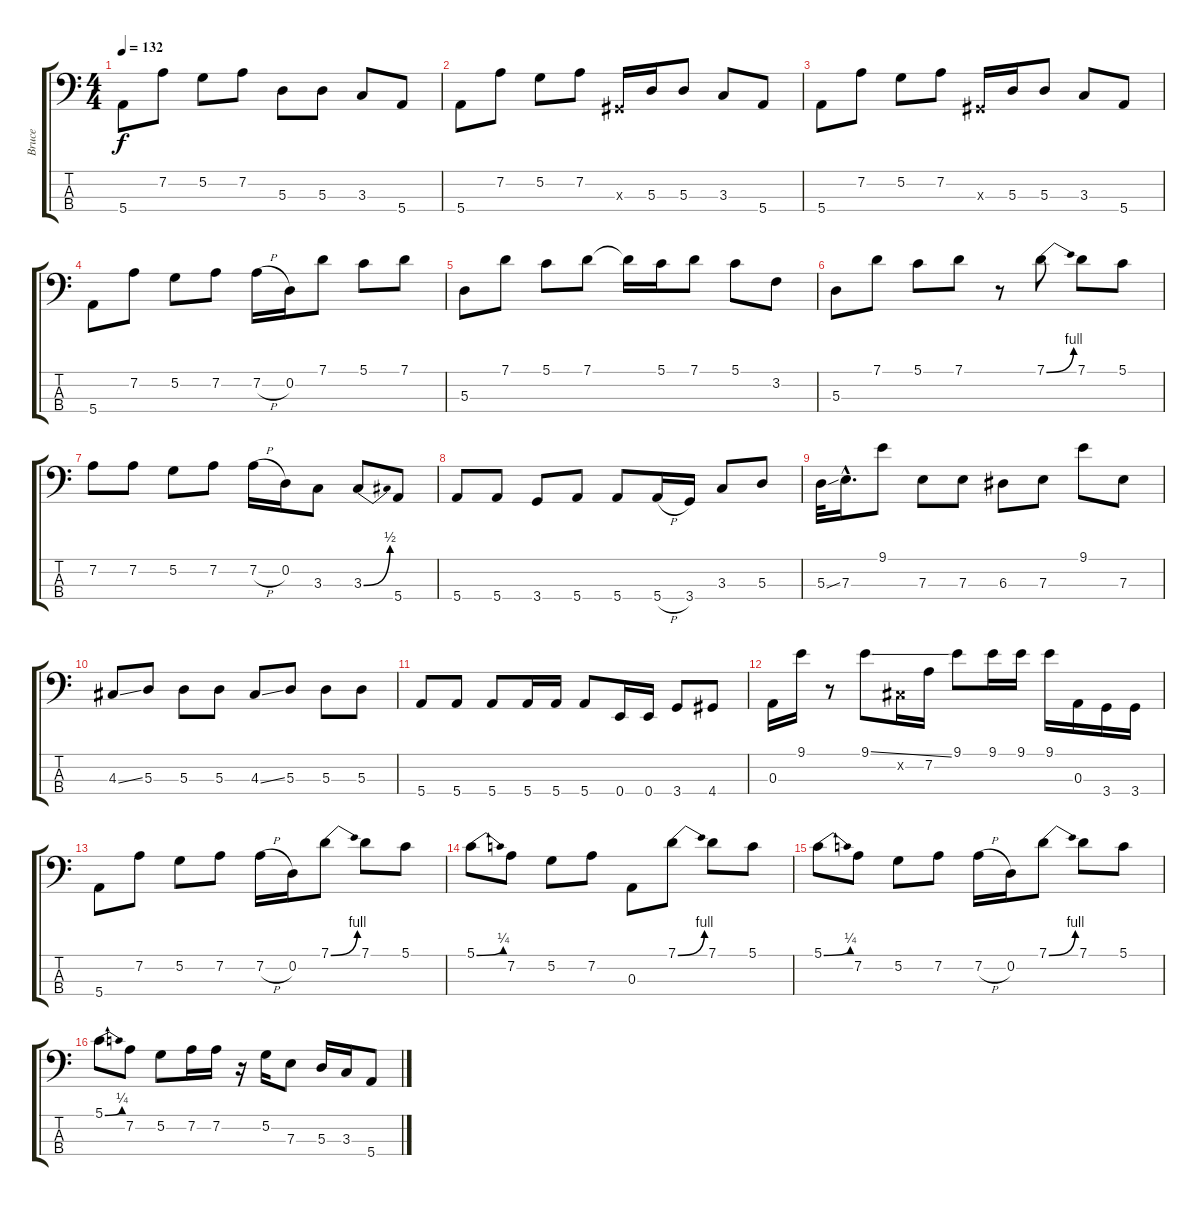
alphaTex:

\track ("Bruce" "Bruce") {instrument electricbassfinger}
\staff {score tabs}
\tuning (G2 D2 A1 E1) {hide}
\ts (4 4)
\tempo 132
\clef f4
\ks c
5.4.8{dy f} 7.2.8 5.2.8 7.2.8 5.3.8 5.3.8 3.3.8 5.4.8 |
5.4.8 7.2.8 5.2.8 7.2.8 -1.3{x}.16 5.3.16 5.3.8 3.3.8 5.4.8 |
5.4.8 7.2.8 5.2.8 7.2.8 -1.3{x}.16 5.3.16 5.3.8 3.3.8 5.4.8 |
5.4.8 7.2.8 5.2.8 7.2.8 7.2{h}.16 0.2.16 7.1.8 5.1.8 7.1.8 |
5.3.8 7.1.8 5.1.8 7.1.8 7.1{t}.16 5.1.16 7.1.8 5.1.8 3.2.8 |
5.3.8 7.1.8 5.1.8 7.1.8 r.8 7.1{be (bend 0 0 60 4)}.8 7.1.8 5.1.8 |
7.2.8 7.2.8 5.2.8 7.2.8 7.2{h}.16 0.2.16 3.3.8 3.3{be (bend 0 0 60 2)}.8 5.4.8 |
5.4.8 5.4.8 3.4.8 5.4.8 5.4.8 5.4{h}.16 3.4.16 3.3.8 5.3.8 |
5.3{ss}.32 7.3{hac}.16{d} 9.1.8 7.3.8 7.3.8 6.3.8 7.3.8 9.1.8 7.3.8 |
4.3{ss}.8 5.3.8 5.3.8 5.3.8 4.3{ss}.8 5.3.8 5.3.8 5.3.8 |
5.4.8 5.4.8 5.4.8 5.4.16 5.4.16 5.4.8 0.4.16 0.4.16 3.4.8 4.4.8 |
0.3.16 9.1.16 r.8 9.1{ss}.8 -1.2{x}.16 7.2.16 9.1.8 9.1.16 9.1.16 9.1.16 0.3.16 3.4.16 3.4.16 |
5.4.8 7.2.8 5.2.8 7.2.8 7.2{h}.16 0.2.16 7.1{be (bend 0 0 60 4)}.8 7.1.8 5.1.8 |
5.1{be (bend 0 0 60 1)}.8 7.2.8 5.2.8 7.2.8 0.3.8 7.1{be (bend 0 0 60 4)}.8 7.1.8 5.1.8 |
5.1{be (bend 0 0 60 1)}.8 7.2.8 5.2.8 7.2.8 7.2{h}.16 0.2.16 7.1{be (bend 0 0 60 4)}.8 7.1.8 5.1.8 |
5.1{be (bend 0 0 60 1)}.8 7.2.8 5.2.8 7.2.16 7.2.16 r.16 5.2.16 7.3.8 5.3.16 3.3.16 5.4.8
